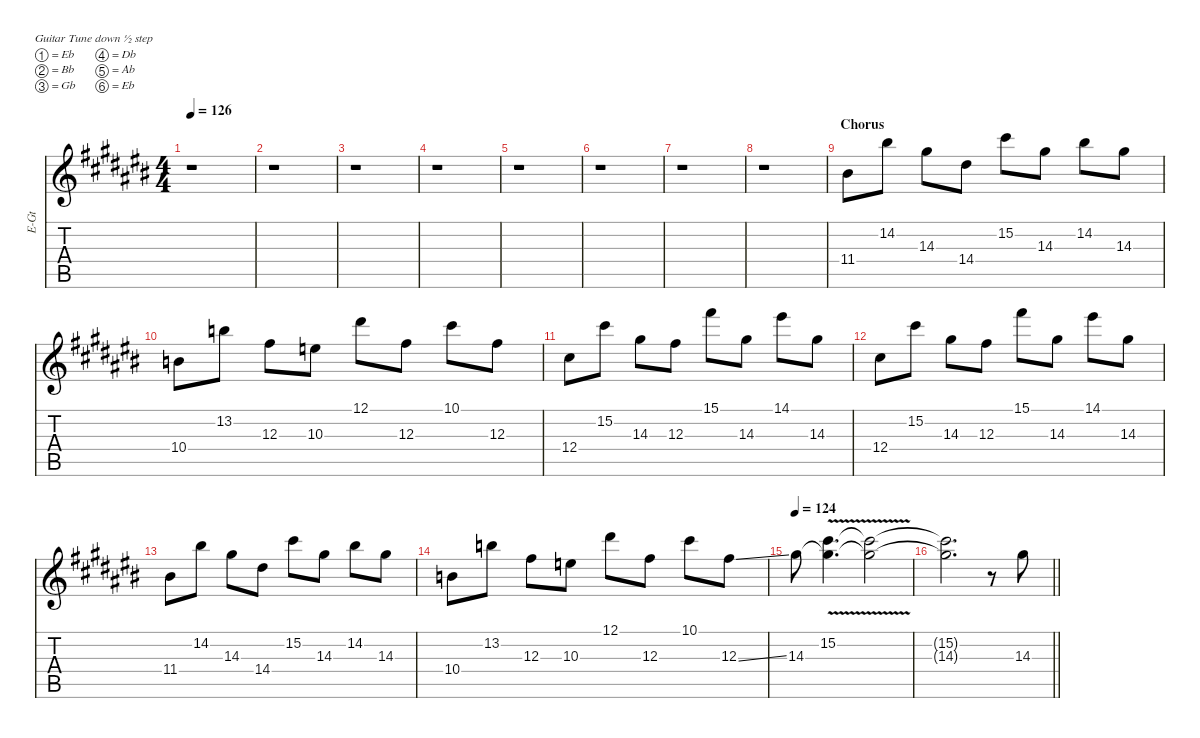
\hideDynamics
\bracketExtendMode nobrackets
\otherSystemsTrackNameOrientation horizontal
\track ("Guitar 1 (Slash)" "E-Gt") {defaultSystemsLayout 4 mute instrument overdrivenguitar}
\staff {score tabs}
\tuning (Eb4 Bb3 Gb3 Db3 Ab2 Eb2)
\ts (4 4)
\tempo 126
\clef g2
\ks c#
r.1{dy ff beam Down} |
r.1{beam Down} |
r.1{beam Down} |
r.1{beam Down} |
r.1{beam Down} |
r.1{beam Down} |
r.1{beam Down} |
r.1{beam Down} |
\section ("" "Chorus")
11.4{acc #}.8{beam Down} 14.2{acc #}.8{beam Down} 14.3{acc #}.8{beam Down} 14.4{acc #}.8{beam Down} 15.2{acc #}.8{beam Down} 14.3{acc #}.8{beam Down} 14.2{acc #}.8{beam Down} 14.3{acc #}.8{beam Down} |
10.4{acc forcenatural}.8{beam Down} 13.2{acc forcenatural}.8{beam Down} 12.3{acc #}.8{beam Down} 10.3{acc forcenatural}.8{beam Down} 12.1{acc #}.8{beam Down} 12.3{acc #}.8{beam Down} 10.1{acc #}.8{beam Down} 12.3{acc #}.8{beam Down} |
12.4{acc #}.8{beam Down} 15.2{acc #}.8{beam Down} 14.3{acc #}.8{beam Down} 12.3{acc #}.8{beam Down} 15.1{acc #}.8{beam Down} 14.3{acc #}.8{beam Down} 14.1{acc #}.8{beam Down} 14.3{acc #}.8{beam Down} |
12.4{acc #}.8{beam Down} 15.2{acc #}.8{beam Down} 14.3{acc #}.8{beam Down} 12.3{acc #}.8{beam Down} 15.1{acc #}.8{beam Down} 14.3{acc #}.8{beam Down} 14.1{acc #}.8{beam Down} 14.3{acc #}.8{beam Down} |
11.4{acc #}.8{beam Down} 14.2{acc #}.8{beam Down} 14.3{acc #}.8{beam Down} 14.4{acc #}.8{beam Down} 15.2{acc #}.8{beam Down} 14.3{acc #}.8{beam Down} 14.2{acc #}.8{beam Down} 14.3{acc #}.8{beam Down} |
10.4{acc forcenatural}.8{beam Down} 13.2{acc forcenatural}.8{beam Down} 12.3{acc #}.8{beam Down} 10.3{acc forcenatural}.8{beam Down} 12.1{acc #}.8{beam Down} 12.3{acc #}.8{beam Down} 10.1{acc #}.8{beam Down} 12.3{ss acc #}.8{beam Down} |
\tempo 124
14.3{acc #}.8{beam Down} (15.2{v acc #} 14.3{t acc #}).4{d beam Down} (15.2{t acc #} 14.3{t acc #}).2{beam Down} |
\barLineRight lightlight
(15.2{t acc #} 14.3{t acc #}).2{d beam Down} r.8{beam Down} 14.3{acc #}.8{beam Down}
